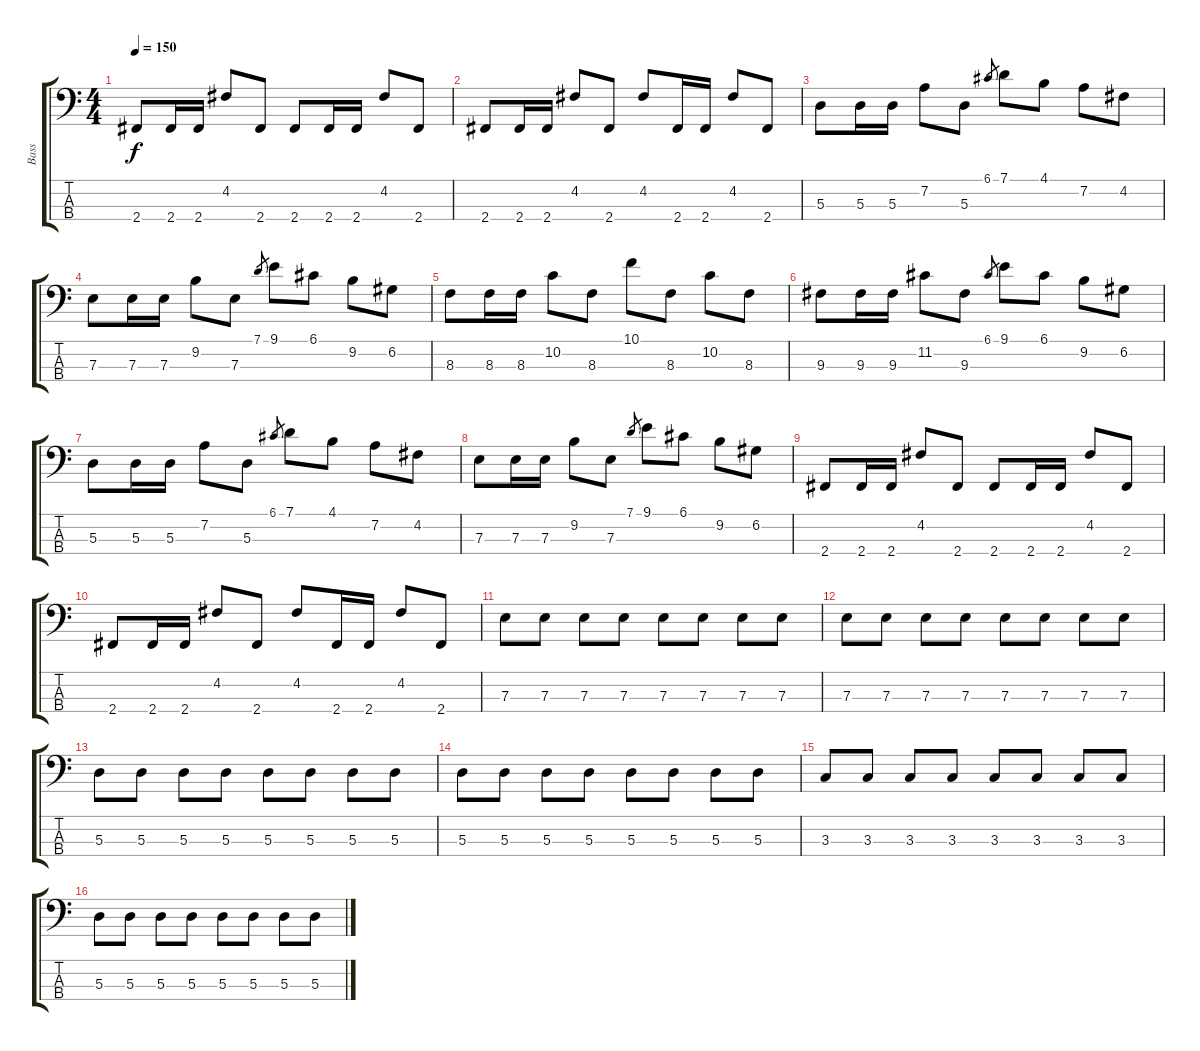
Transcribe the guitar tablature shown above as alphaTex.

\track ("Bass" "Bass") {instrument electricbassfinger}
\staff {score tabs}
\tuning (G2 D2 A1 E1) {hide}
\ts (4 4)
\tempo 150
\clef f4
\ks c
2.4.8{dy f} 2.4.16 2.4.16 4.2.8 2.4.8 2.4.8 2.4.16 2.4.16 4.2.8 2.4.8 |
2.4.8 2.4.16 2.4.16 4.2.8 2.4.8 4.2.8 2.4.16 2.4.16 4.2.8 2.4.8 |
5.3.8 5.3.16 5.3.16 7.2.8 5.3.8 6.1.8{gr} 7.1.8 4.1.8 7.2.8 4.2.8 |
7.3.8 7.3.16 7.3.16 9.2.8 7.3.8 7.1.8{gr} 9.1.8 6.1.8 9.2.8 6.2.8 |
8.3.8 8.3.16 8.3.16 10.2.8 8.3.8 10.1.8 8.3.8 10.2.8 8.3.8 |
9.3.8 9.3.16 9.3.16 11.2.8 9.3.8 6.1.8{gr} 9.1.8 6.1.8 9.2.8 6.2.8 |
5.3.8 5.3.16 5.3.16 7.2.8 5.3.8 6.1.8{gr} 7.1.8 4.1.8 7.2.8 4.2.8 |
7.3.8 7.3.16 7.3.16 9.2.8 7.3.8 7.1.8{gr} 9.1.8 6.1.8 9.2.8 6.2.8 |
2.4.8 2.4.16 2.4.16 4.2.8 2.4.8 2.4.8 2.4.16 2.4.16 4.2.8 2.4.8 |
2.4.8 2.4.16 2.4.16 4.2.8 2.4.8 4.2.8 2.4.16 2.4.16 4.2.8 2.4.8 |
7.3.8 7.3.8 7.3.8 7.3.8 7.3.8 7.3.8 7.3.8 7.3.8 |
7.3.8 7.3.8 7.3.8 7.3.8 7.3.8 7.3.8 7.3.8 7.3.8 |
5.3.8 5.3.8 5.3.8 5.3.8 5.3.8 5.3.8 5.3.8 5.3.8 |
5.3.8 5.3.8 5.3.8 5.3.8 5.3.8 5.3.8 5.3.8 5.3.8 |
3.3.8 3.3.8 3.3.8 3.3.8 3.3.8 3.3.8 3.3.8 3.3.8 |
5.3.8 5.3.8 5.3.8 5.3.8 5.3.8 5.3.8 5.3.8 5.3.8
